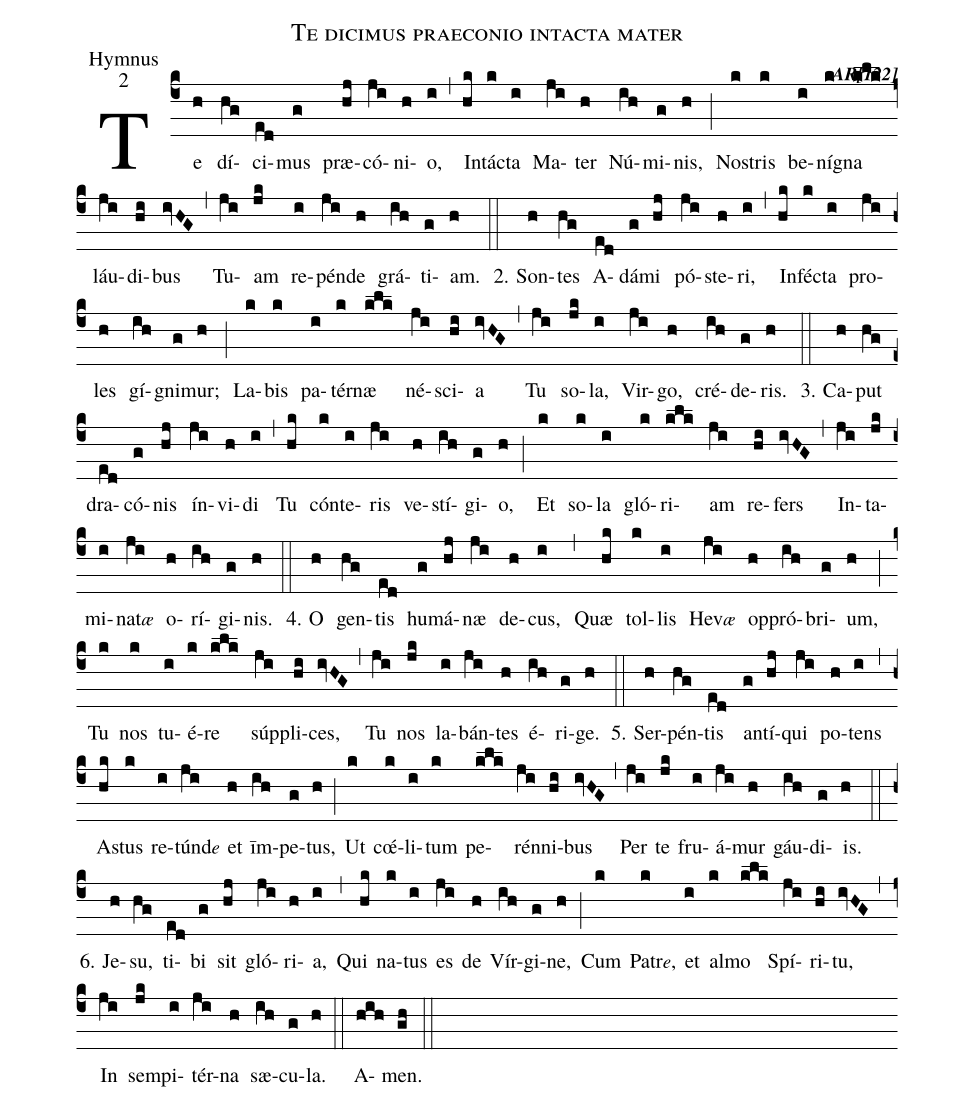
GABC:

name:Te dicimus praeconio intacta mater;
office-part:Hymnus;
mode:2;
commentary:{\bfseries AR[122]};
%%
(c4) Te(h) dí(hg)ci(ed)mus(g) præ(hj)có(ji)ni(h)o,(i) (,)
In(hk)tá(k)cta(i) Ma(ji)ter(h) Nú(ih)mi(g)nis,(h) (;)
No(k)stris(k) be(i)ní(k)gna(klk) láu(ji)di(hi)bus(ivHG) (,)
Tu(ji)am(jk) {re}(i)pén(ji)de(h) grá(ih)ti(g)am.(h) (::)

2.  Son(h)tes(hg) A(ed)dá(g)mi(hj) pó(ji)ste(h)ri,(i) (,)
In(hk)fé(k)cta(i) pro(ji)les(h) gí(ih)gni(g)mur;(h) (;)
La(k)bis(k) pa(i)tér(k)næ(klk) né(ji)sci(hi)a(ivHG) (,)
Tu(ji) so(jk)la,(i) Vir(ji)go,(h) cré(ih)de(g)ris.(h) (::)

3. Ca(h)put(hg) dra(ed)có(g)nis(hj) ín(ji)vi(h)di(i) (,)
Tu(hk) cón(k)te(i)ris(ji) ve(h)stí(ih)gi(g)o,(h) (;)
Et(k) so(k)la(i) gló(k)ri(klk)am(ji) re(hi)fers(ivHG) (,)
In(ji)ta(jk)mi(i)nat<e>æ</e>(ji) o(h)rí(ih)gi(g)nis.(h) (::)

4. O(h) gen(hg)tis(ed) hu(g)má(hj)næ(ji) de(h)cus,(i) (,)
Quæ(hk) tol(k)lis(i) Hev<e>æ</e>(ji) op(h)pró(ih)bri(g)um,(h) (;)
Tu(k) nos(k) tu(i)é(k)re(klk) súp(ji)pli(hi)ces,(ivHG) (,)
Tu(ji) nos(jk) la(i)bán(ji)tes(h) é(ih)ri(g)ge.(h) (::)

5.  Ser(h)pén(hg)tis(ed) an(g)tí(hj)qui(ji) po(h)tens(i) (,)
A(hk)stus(k) re(i)túnd<e>e</e>(ji) et(h) īm(ih)pe(g)tus,(h) (;)
Ut(k) cœ́(k)li(i)tum(k) pe(klk)rén(ji)ni(hi)bus(ivHG) (,)
Per(ji) te(jk) fru(i)á(ji)mur(h) gáu(ih)di(g)is.(h) (::)

6.  Je(h)su,(hg) ti(ed)bi(g) sit(hj) gló(ji)ri(h)a,(i) (,)
Qui(hk) na(k)tus(i) es(ji) de(h) Vír(ih)gi(g)ne,(h) (;)
Cum(k) Patr<e>e</e>,(k) et(i) al(k)mo(klk) Spí(ji)ri(hi)tu,(ivHG) (,)
In(ji) sem(jk)pi(i)tér(ji)na(h) sæ(ih)cu(g)la.(h) (::)
A(hih)men.(gh) (::)
